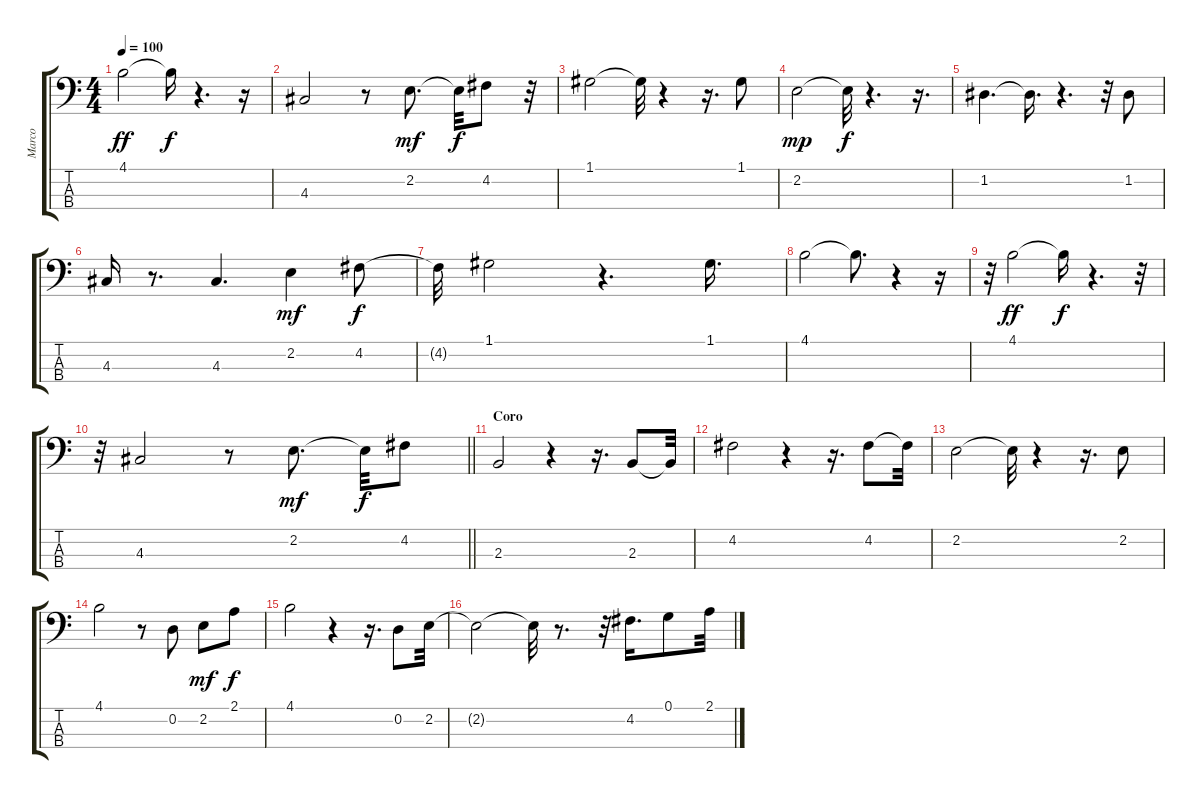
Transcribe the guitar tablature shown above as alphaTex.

\track ("Marco" "Marco") {instrument distortionguitar}
\staff {score tabs}
\tuning (G2 D2 A1 E1) {hide}
\ts (4 4)
\tempo 100
\clef f4
\ks c
4.1.2{dy ff} 4.1{t}.16{dy f} r.4{d} r.16 |
4.3.2 r.8 2.2.8{d dy mf} 2.2{t}.32{dy f} 4.2.8 r.32 |
1.1.2 1.1{t}.32 r.4 r.16{d} 1.1.8 |
2.2.2{dy mp} 2.2{t}.32{dy f} r.4{d} r.16{d} |
1.2.4{d} 1.2{t}.16{d} r.4{d} r.32 1.2.8 |
4.3.16 r.8{d} 4.3.4{d} 2.2.4{dy mf} 4.2.8{dy f} |
4.2{t}.32 1.1.2 r.4{d} 1.1.16{d} |
4.1.2 4.1{t}.8{d} r.4 r.16 |
r.32 4.1.2{dy ff} 4.1{t}.16{dy f} r.4{d} r.32 |
\barLineRight lightlight
r.32 4.3.2 r.8 2.2.8{d dy mf} 2.2{t}.32{dy f} 4.2.8 |
\section ("" "Coro")
2.3.2 r.4 r.16{d} 2.3.8 2.3{t}.32 |
4.2.2 r.4 r.16{d} 4.2.8 4.2{t}.32 |
2.2.2 2.2{t}.32 r.4 r.16{d} 2.2.8 |
4.1.2 r.8 0.2.8 2.2.8{dy mf} 2.1.8{dy f} |
4.1.2 r.4 r.16{d} 0.2.8 2.2.32 |
2.2{t}.2 2.2{t}.32 r.8{d} r.32 4.2.16{d} 0.1.8 2.1.32
